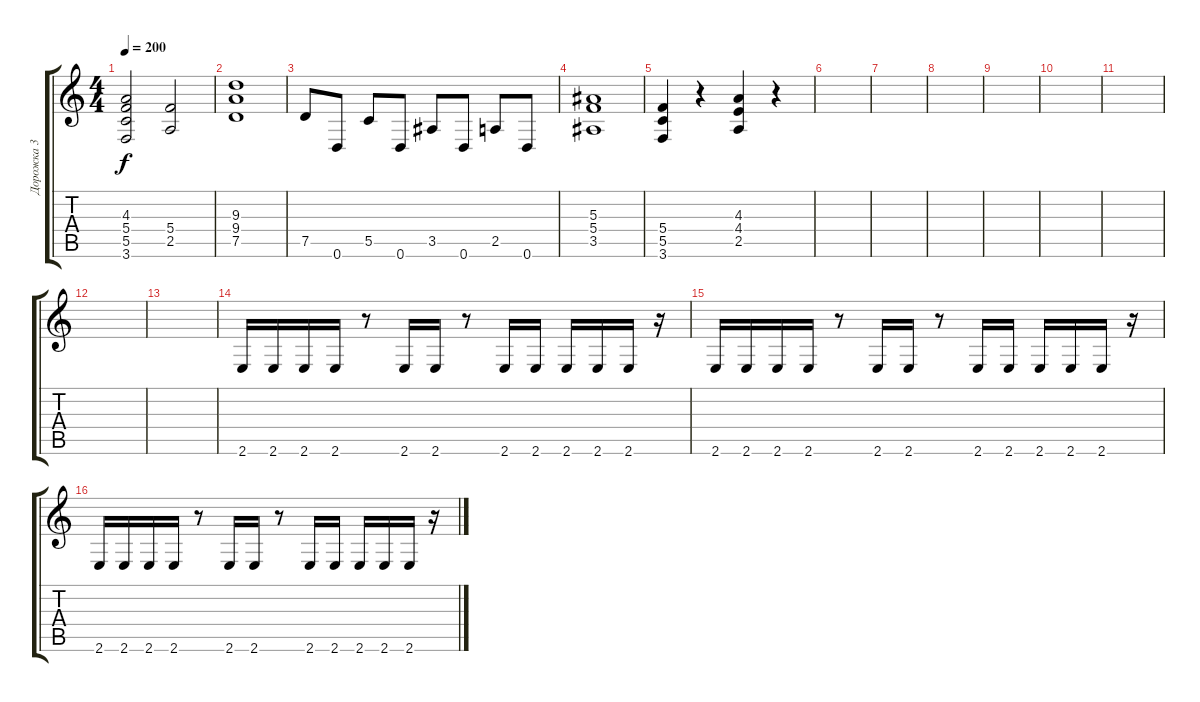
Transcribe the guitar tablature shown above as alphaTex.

\track ("Дорожка 3" "Дорожка 3") {instrument overdrivenguitar}
\staff {score tabs}
\tuning (D4 A3 F3 C3 G2 D2) {hide}
\ts (4 4)
\tempo 200
\clef g2
\ks c
(4.3 5.4 5.5 3.6).2{dy f} (5.4 2.5).2 |
(9.3 9.4 7.5).1 |
7.5.8 0.6.8 5.5.8 0.6.8 3.5.8 0.6.8 2.5.8 0.6.8 |
(5.3 5.4 3.5).1 |
(5.4 5.5 3.6).4 r.4 (4.3 4.4 2.5).4 r.4 |
|
|
|
|
|
|
|
|
2.6.16 2.6.16 2.6.16 2.6.16 r.8 2.6.16 2.6.16 r.8 2.6.16 2.6.16 2.6.16 2.6.16 2.6.16 r.16 |
2.6.16 2.6.16 2.6.16 2.6.16 r.8 2.6.16 2.6.16 r.8 2.6.16 2.6.16 2.6.16 2.6.16 2.6.16 r.16 |
2.6.16 2.6.16 2.6.16 2.6.16 r.8 2.6.16 2.6.16 r.8 2.6.16 2.6.16 2.6.16 2.6.16 2.6.16 r.16
